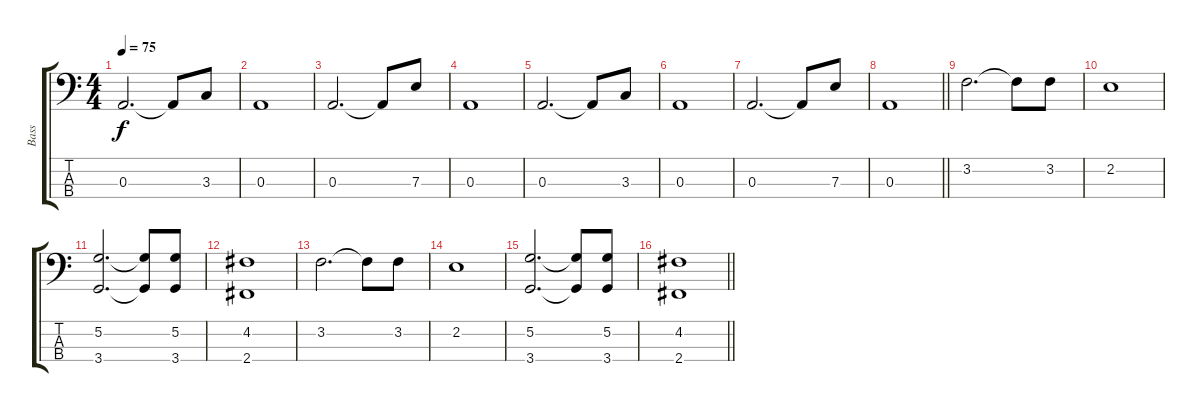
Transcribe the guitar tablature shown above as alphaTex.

\track ("Bass" "Bass") {instrument electricbassfinger}
\staff {score tabs}
\tuning (G2 D2 A1 E1) {hide}
\ts (4 4)
\tempo 75
\clef f4
\ks c
0.3.2{d dy f} 0.3{t}.8 3.3.8 |
0.3.1 |
0.3.2{d} 0.3{t}.8 7.3.8 |
0.3.1 |
0.3.2{d} 0.3{t}.8 3.3.8 |
0.3.1 |
0.3.2{d} 0.3{t}.8 7.3.8 |
\barLineRight lightlight
0.3.1 |
3.2.2{d} 3.2{t}.8 3.2.8 |
2.2.1 |
(5.2 3.4).2{d} (5.2{t} 3.4{t}).8 (5.2 3.4).8 |
(4.2 2.4).1 |
3.2.2{d} 3.2{t}.8 3.2.8 |
2.2.1 |
(5.2 3.4).2{d} (5.2{t} 3.4{t}).8 (5.2 3.4).8 |
\barLineRight lightlight
(4.2 2.4).1
